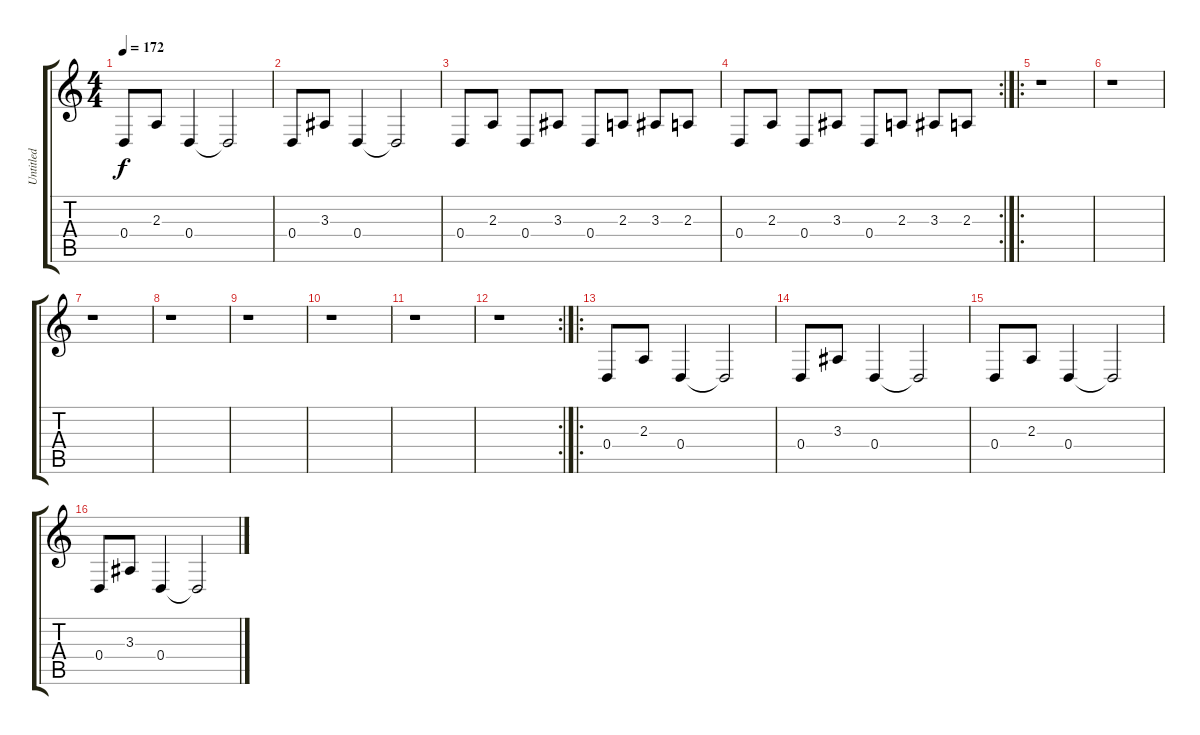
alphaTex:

\track ("Untitled" "Untitled") {instrument brightacousticpiano}
\staff {score tabs}
\tuning (E4 B3 G3 D3 A2 E2) {hide}
\ts (4 4)
\tempo 172
\clef g2
\ks c
0.4.8{dy f} 2.3.8 0.4.4 0.4{t}.2 |
0.4.8 3.3.8 0.4.4 0.4{t}.2 |
0.4.8 2.3.8 0.4.8 3.3.8 0.4.8 2.3.8 3.3.8 2.3.8 |
\rc 2
0.4.8 2.3.8 0.4.8 3.3.8 0.4.8 2.3.8 3.3.8 2.3.8 |
\ro
r.1 |
r.1 |
r.1 |
r.1 |
r.1 |
r.1 |
r.1 |
\rc 2
r.1 |
\ro
0.4.8 2.3.8 0.4.4 0.4{t}.2 |
0.4.8 3.3.8 0.4.4 0.4{t}.2 |
0.4.8 2.3.8 0.4.4 0.4{t}.2 |
0.4.8 3.3.8 0.4.4 0.4{t}.2
